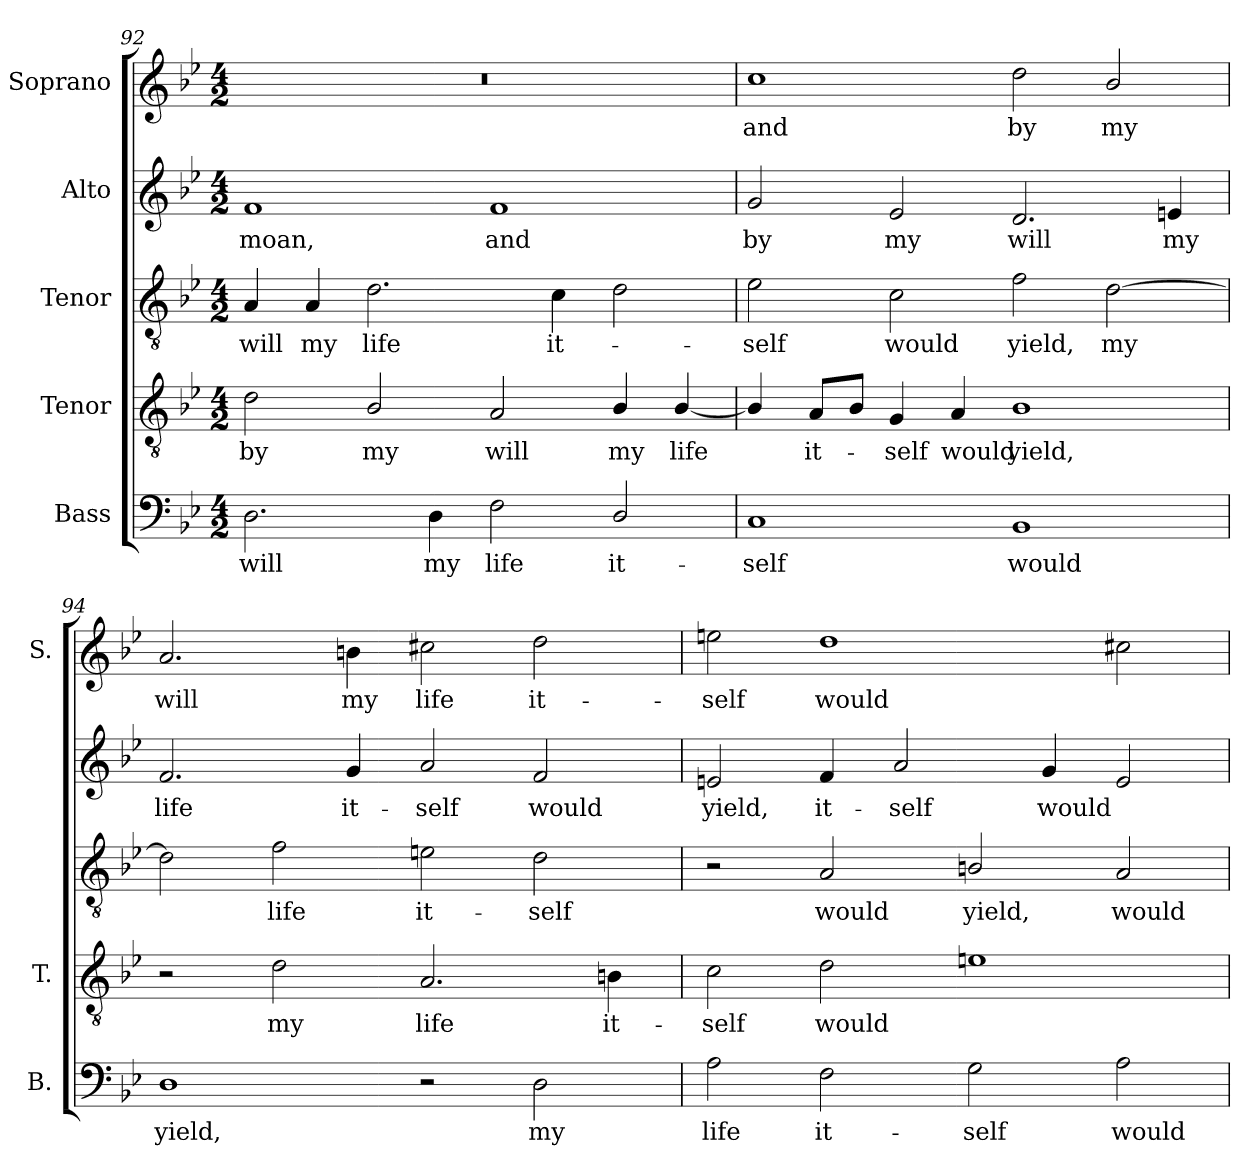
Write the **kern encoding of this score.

**kern	**text	**kern	**text	**kern	**text	**kern	**text	**kern	**text
*part5	*part5	*part4	*part4	*part3	*part3	*part2	*part2	*part1	*part1
*staff5	*staff5	*staff4	*staff4	*staff3	*staff3	*staff2	*staff2	*staff1	*staff1
*I"Bass	*	*I"Tenor	*	*I"Tenor	*	*I"Alto	*	*I"Soprano	*
*I'B.	*	*I'T.	*	*	*	*	*	*I'S.	*
!!LO:PB:g=z
*clefF4	*	*clefGv2	*	*clefGv2	*	*clefG2	*	*clefG2	*
*	*	*ITrd7c12	*	*ITrd7c12	*	*ITrd7c12	*	*	*
*k[b-e-]	*	*k[b-e-]	*	*k[b-e-]	*	*k[b-e-]	*	*k[b-e-]	*
*B-:	*	*B-:	*	*B-:	*	*B-:	*	*B-:	*
*M4/2	*	*M4/2	*	*M4/2	*	*M4/2	*	*M4/2	*
=92	=92	=92	=92	=92	=92	=92	=92	=92	=92
!	!LO:LY:b:color=#000000	!	!	!	!	!	!	!	!
!	!	!	!LO:LY:b:color=#000000	!	!	!	!	!	!
!	!	!	!	!	!LO:LY:b:color=#000000	!	!	!	!
!	!	!	!	!	!	!	!LO:LY:b:color=#000000	!LO:N:vis=1	!
2.Di\	will	2Di\	by	4AAi/	will	1Fi	moan,	0r	.
!	!	!	!	!	!LO:LY:b:color=#000000	!	!	!	!
.	.	.	.	4AAi/	my	.	.	.	.
!	!	!	!LO:LY:b:color=#000000	!	!	!	!	!	!
!	!	!	!	!	!LO:LY:b:color=#000000	!	!	!	!
.	.	2BB-i/	my	2.Di\	life	.	.	.	.
!	!LO:LY:b:color=#000000	!	!	!	!	!	!	!	!
4Di\	my	.	.	.	.	.	.	.	.
!	!LO:LY:b:color=#000000	!	!	!	!	!	!	!	!
!	!	!	!LO:LY:b:color=#000000	!	!	!	!	!	!
!	!	!	!	!	!	!	!LO:LY:b:color=#000000	!	!
2Fi\	life	2AAi/	will	.	.	1Fi	and	.	.
!	!	!	!	!	!LO:LY:b:color=#000000	!	!	!	!
.	.	.	.	4Ci\	it-	.	.	.	.
!	!LO:LY:b:color=#000000	!	!	!	!	!	!	!	!
!	!	!	!LO:LY:b:color=#000000	!	!	!	!	!	!
2Di/	it-	4BB-i/	my	2Di\	.	.	.	.	.
!	!	!	!LO:LY:b:color=#000000	!	!	!	!	!	!
.	.	[4BB-i/	life	.	.	.	.	.	.
=93	=93	=93	=93	=93	=93	=93	=93	=93	=93
!	!LO:LY:b:color=#000000	!	!	!	!	!	!	!	!
!	!	!	!	!	!LO:LY:b:color=#000000	!	!	!	!
!	!	!	!	!	!	!	!LO:LY:b:color=#000000	!	!
!	!	!	!	!	!	!	!	!	!LO:LY:b:color=#000000
1Ci	-self	4BB-i/]	.	2E-i\	-self	2Gi/	by	1cci	and
!	!	!	!LO:LY:b:color=#000000	!	!	!	!	!	!
.	.	8AAi/L	it-	.	.	.	.	.	.
.	.	8BB-i/J	.	.	.	.	.	.	.
!	!	!	!LO:LY:b:color=#000000	!	!	!	!	!	!
!	!	!	!	!	!LO:LY:b:color=#000000	!	!	!	!
!	!	!	!	!	!	!	!LO:LY:b:color=#000000	!	!
.	.	4GGi/	-self	2Ci\	would	2E-i/	my	.	.
!	!	!	!LO:LY:b:color=#000000	!	!	!	!	!	!
.	.	4AAi/	would	.	.	.	.	.	.
!	!LO:LY:b:color=#000000	!	!	!	!	!	!	!	!
!	!	!	!LO:LY:b:color=#000000	!	!	!	!	!	!
!	!	!	!	!	!LO:LY:b:color=#000000	!	!	!	!
!	!	!	!	!	!	!	!LO:LY:b:color=#000000	!	!
!	!	!	!	!	!	!	!	!	!LO:LY:b:color=#000000
1BB-i	would	1BB-i	yield,	2Fi\	yield,	2.Di/	will	2ddi\	by
!	!	!	!	!	!LO:LY:b:color=#000000	!	!	!	!
!	!	!	!	!	!	!	!	!	!LO:LY:b:color=#000000
.	.	.	.	[2Di\	my	.	.	2b-i/	my
!	!	!	!	!	!	!	!LO:LY:b:color=#000000	!	!
.	.	.	.	.	.	4Eni/	my	.	.
=94	=94	=94	=94	=94	=94	=94	=94	=94	=94
!	!LO:LY:b:color=#000000	!	!	!	!	!	!	!	!
!	!	!	!	!	!	!	!LO:LY:b:color=#000000	!	!
!	!	!	!	!	!	!	!	!	!LO:LY:b:color=#000000
1Di	yield,	2r	.	2Di\]	.	2.Fi/	life	2.ai/	will
!	!	!	!LO:LY:b:color=#000000	!	!	!	!	!	!
!	!	!	!	!	!LO:LY:b:color=#000000	!	!	!	!
.	.	2Di\	my	2Fi\	life	.	.	.	.
!	!	!	!	!	!	!	!LO:LY:b:color=#000000	!	!
!	!	!	!	!	!	!	!	!	!LO:LY:b:color=#000000
.	.	.	.	.	.	4Gi/	it-	4bni\	my
!	!	!	!LO:LY:b:color=#000000	!	!	!	!	!	!
!	!	!	!	!	!LO:LY:b:color=#000000	!	!	!	!
!	!	!	!	!	!	!	!LO:LY:b:color=#000000	!	!
!	!	!	!	!	!	!	!	!	!LO:LY:b:color=#000000
2r	.	2.AAi/	life	2Eni\	it-	2Ai/	-self	2cc#Xi\	life
!	!LO:LY:b:color=#000000	!	!	!	!	!	!	!	!
!	!	!	!	!	!LO:LY:b:color=#000000	!	!	!	!
!	!	!	!	!	!	!	!LO:LY:b:color=#000000	!	!
!	!	!	!	!	!	!	!	!	!LO:LY:b:color=#000000
2Di\	my	.	.	2Di\	-self	2Fi/	would	2ddi\	it-
!	!	!	!LO:LY:b:color=#000000	!	!	!	!	!	!
.	.	4BBni\	it-	.	.	.	.	.	.
=95	=95	=95	=95	=95	=95	=95	=95	=95	=95
!	!LO:LY:b:color=#000000	!	!	!	!	!	!	!	!
!	!	!	!LO:LY:b:color=#000000	!	!	!	!	!	!
!	!	!	!	!	!	!	!LO:LY:b:color=#000000	!	!
!	!	!	!	!	!	!	!	!	!LO:LY:b:color=#000000
2Ai\	life	2Ci\	-self	2r	.	2Eni/	yield,	2eeni\	-self
!	!LO:LY:b:color=#000000	!	!	!	!	!	!	!	!
!	!	!	!LO:LY:b:color=#000000	!	!	!	!	!	!
!	!	!	!	!	!LO:LY:b:color=#000000	!	!	!	!
!	!	!	!	!	!	!	!LO:LY:b:color=#000000	!	!
!	!	!	!	!	!	!	!	!	!LO:LY:b:color=#000000
2Fi\	it-	2Di\	would	2AAi/	would	4Fi/	it-	1ddi	would
!	!	!	!	!	!	!	!LO:LY:b:color=#000000	!	!
.	.	.	.	.	.	2Ai/	-self	.	.
!	!LO:LY:b:color=#000000	!	!	!	!	!	!	!	!
!	!	!	!	!	!LO:LY:b:color=#000000	!	!	!	!
2Gi\	-self	1Eni	.	2BBni/	yield,	.	.	.	.
!	!	!	!	!	!	!	!LO:LY:b:color=#000000	!	!
.	.	.	.	.	.	4Gi/	would	.	.
!	!LO:LY:b:color=#000000	!	!	!	!	!	!	!	!
!	!	!	!	!	!LO:LY:b:color=#000000	!	!	!	!
2Ai\	would	.	.	2AAi/	would	2Ei/	.	2cc#Xi\	.
=	=	=	=	=	=	=	=	=	=
*-	*-	*-	*-	*-	*-	*-	*-	*-	*-
